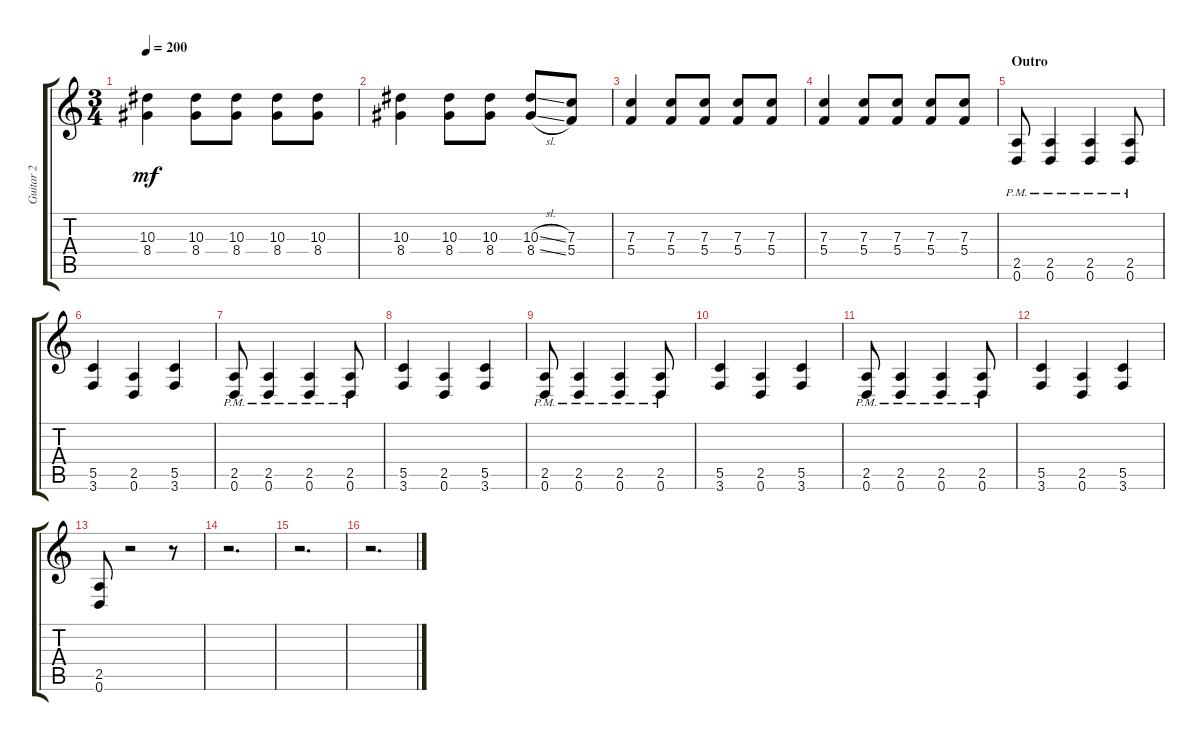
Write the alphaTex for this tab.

\track ("Guitar 2" "Guitar 2") {instrument distortionguitar}
\staff {score tabs}
\tuning (D4 A3 F3 C3 G2 D2) {hide}
\ts (3 4)
\tempo 200
\clef g2
\ks c
(10.3 8.4).4{dy mf} (10.3 8.4).8 (10.3 8.4).8 (10.3 8.4).8 (10.3 8.4).8 |
(10.3 8.4).4 (10.3 8.4).8 (10.3 8.4).8 (10.3{sl} 8.4{sl}).8 (7.3 5.4).8 |
(7.3 5.4).4 (7.3 5.4).8 (7.3 5.4).8 (7.3 5.4).8 (7.3 5.4).8 |
(7.3 5.4).4 (7.3 5.4).8 (7.3 5.4).8 (7.3 5.4).8 (7.3 5.4).8 |
\section ("" "Outro")
(2.5{pm} 0.6{pm}).8 (2.5{pm} 0.6{pm}).4 (2.5{pm} 0.6{pm}).4 (2.5{pm} 0.6{pm}).8 |
(5.5 3.6).4 (2.5 0.6).4 (5.5 3.6).4 |
(2.5{pm} 0.6{pm}).8 (2.5{pm} 0.6{pm}).4 (2.5{pm} 0.6{pm}).4 (2.5{pm} 0.6{pm}).8 |
(5.5 3.6).4 (2.5 0.6).4 (5.5 3.6).4 |
(2.5{pm} 0.6{pm}).8 (2.5{pm} 0.6{pm}).4 (2.5{pm} 0.6{pm}).4 (2.5{pm} 0.6{pm}).8 |
(5.5 3.6).4 (2.5 0.6).4 (5.5 3.6).4 |
(2.5{pm} 0.6{pm}).8 (2.5{pm} 0.6{pm}).4 (2.5{pm} 0.6{pm}).4 (2.5{pm} 0.6{pm}).8 |
(5.5 3.6).4 (2.5 0.6).4 (5.5 3.6).4 |
(2.5 0.6).8 r.2 r.8 |
r.2{d} |
r.2{d} |
r.2{d}
